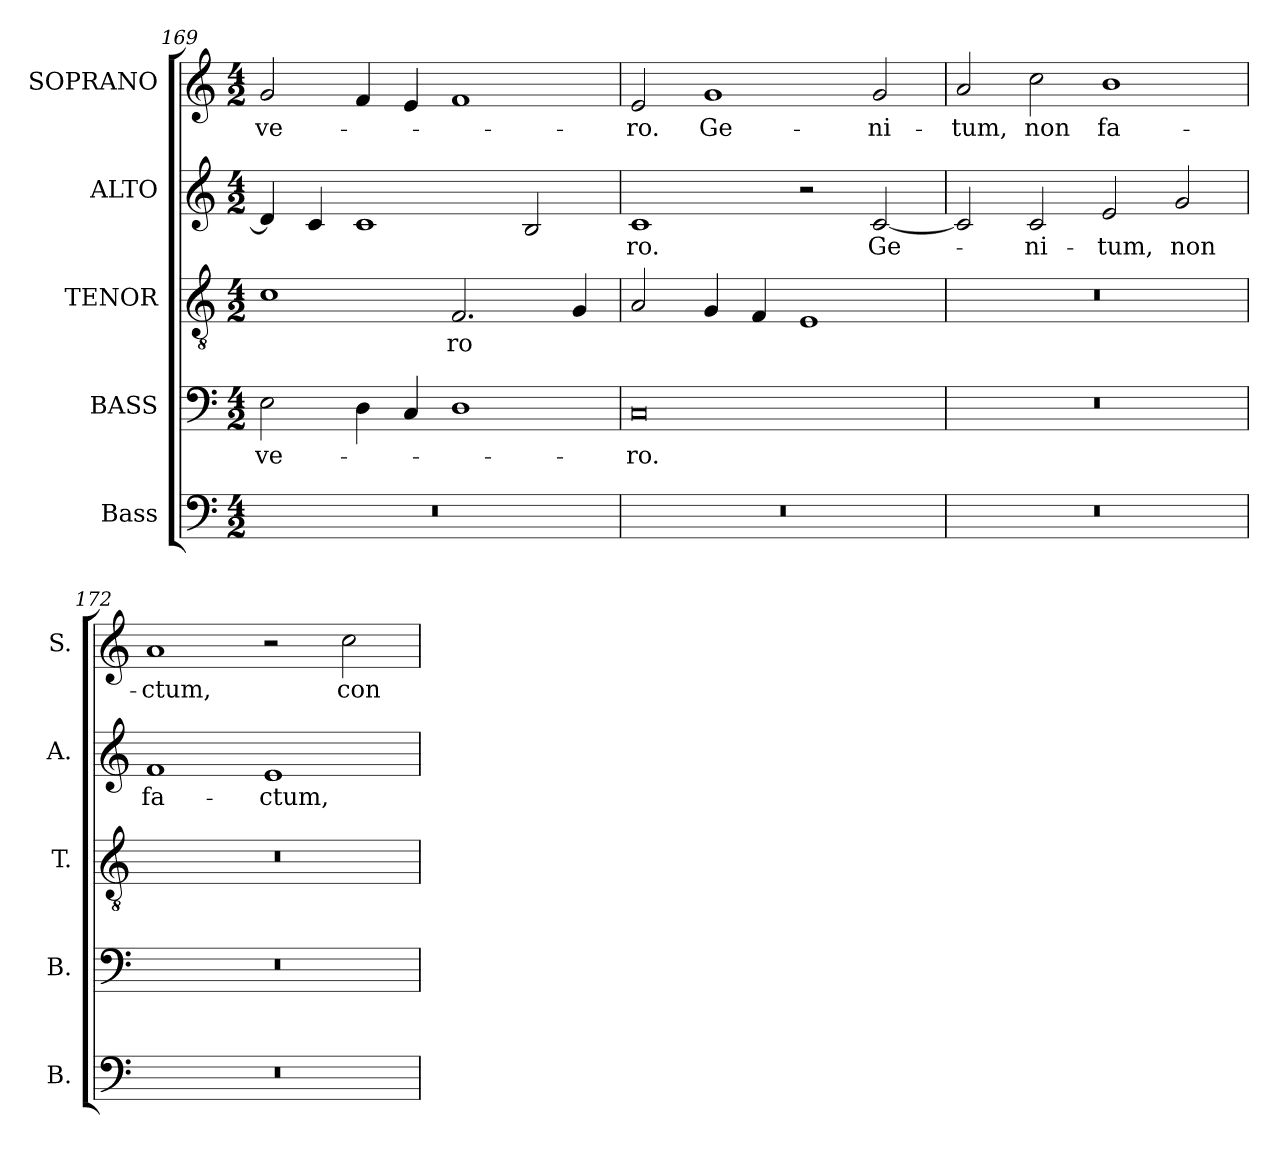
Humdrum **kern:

**kern	**kern	**text	**kern	**text	**kern	**text	**kern	**text
*part5	*part4	*part4	*part3	*part3	*part2	*part2	*part1	*part1
*staff5	*staff4	*staff4	*staff3	*staff3	*staff2	*staff2	*staff1	*staff1
*I"Bass	*I"BASS	*	*I"TENOR	*	*I"ALTO	*	*I"SOPRANO	*
*I'B.	*I'B.	*	*I'T.	*	*I'A.	*	*I'S.	*
*clefF4	*clefF4	*	*clefGv2	*	*clefG2	*	*clefG2	*
*	*	*	*ITrd7c12	*	*	*	*	*
*k[]	*k[]	*	*k[]	*	*k[]	*	*k[]	*
*C:	*C:	*	*C:	*	*C:	*	*C:	*
*M4/2	*M4/2	*	*M4/2	*	*M4/2	*	*M4/2	*
=169	=169	=169	=169	=169	=169	=169	=169	=169
!LO:N:vis=1	!	!	!	!	!	!	!	!
!	!	!LO:LY:b:color=#000000	!	!	!	!	!	!
!	!	!	!	!	!	!	!	!LO:LY:b:color=#000000
0r	2Ei\	ve-	1Ci	.	4di/]	.	2gi/	ve-
.	.	.	.	.	4ci/	.	.	.
.	4Di\	.	.	.	1ci	.	4fi/	.
.	4Ci/	.	.	.	.	.	4ei/	.
!	!	!	!	!LO:LY:b:color=#000000	!	!	!	!
.	1Di	.	2.FFi/	-ro	.	.	1fi	.
.	.	.	.	.	2Bi/	.	.	.
.	.	.	4GGi/	.	.	.	.	.
=170	=170	=170	=170	=170	=170	=170	=170	=170
!LO:N:vis=1	!	!	!	!	!	!	!	!
!	!	!LO:LY:b:color=#000000	!	!	!	!	!	!
!	!	!	!	!	!	!LO:LY:b:color=#000000	!	!
!	!	!	!	!	!	!	!	!LO:LY:b:color=#000000
0r	0Ci	-ro.	2AAi/	.	1ci	-ro.	2ei/	-ro.
!	!	!	!	!	!	!	!	!LO:LY:b:color=#000000
.	.	.	4GGi/	.	.	.	1gi	Ge-
.	.	.	4FFi/	.	.	.	.	.
.	.	.	1EEi	.	2r	.	.	.
!	!	!	!	!	!	!LO:LY:b:color=#000000	!	!
!	!	!	!	!	!	!	!	!LO:LY:b:color=#000000
.	.	.	.	.	[2ci/	Ge-	2gi/	-ni-
!!LO:LB:g=z
=171	=171	=171	=171	=171	=171	=171	=171	=171
!LO:N:vis=1	!LO:N:vis=1	!	!LO:N:vis=1	!	!	!	!	!
!	!	!	!	!	!	!	!	!LO:LY:b:color=#000000
0r	0r	.	0r	.	2ci/]	.	2ai/	-tum,
!	!	!	!	!	!	!LO:LY:b:color=#000000	!	!
!	!	!	!	!	!	!	!	!LO:LY:b:color=#000000
.	.	.	.	.	2ci/	-ni-	2cci\	non
!	!	!	!	!	!	!LO:LY:b:color=#000000	!	!
!	!	!	!	!	!	!	!	!LO:LY:b:color=#000000
.	.	.	.	.	2ei/	-tum,	1bi	fa-
!	!	!	!	!	!	!LO:LY:b:color=#000000	!	!
.	.	.	.	.	2gi/	non	.	.
=172	=172	=172	=172	=172	=172	=172	=172	=172
!LO:N:vis=1	!LO:N:vis=1	!	!LO:N:vis=1	!	!	!	!	!
!	!	!	!	!	!	!LO:LY:b:color=#000000	!	!
!	!	!	!	!	!	!	!	!LO:LY:b:color=#000000
0r	0r	.	0r	.	1fi	fa-	1ai	-ctum,
!	!	!	!	!	!	!LO:LY:b:color=#000000	!	!
.	.	.	.	.	1ei	-ctum,	2r	.
!	!	!	!	!	!	!	!	!LO:LY:b:color=#000000
.	.	.	.	.	.	.	2cci\	con-
=	=	=	=	=	=	=	=	=
*-	*-	*-	*-	*-	*-	*-	*-	*-
